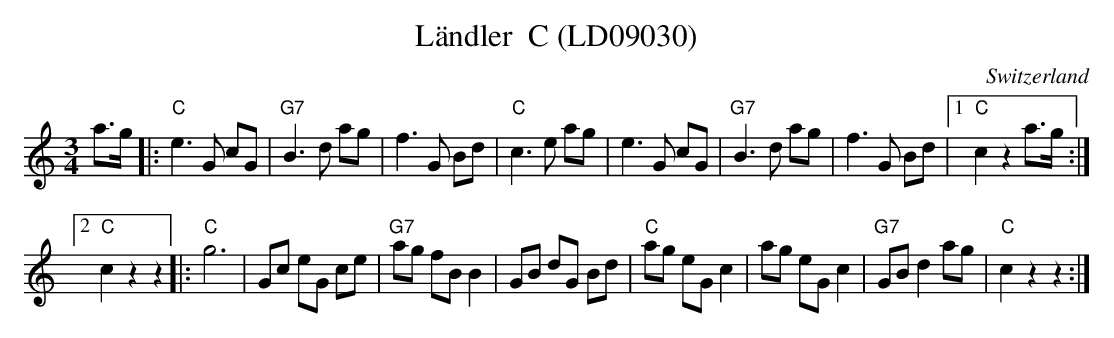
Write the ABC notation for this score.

X:1
T: L\"andler  C (LD09030)
M:3/4
L:1/8
O:Switzerland
K:C major
a>g |: "C"e3G cG | "G7"B3d ag | f3G Bd | "C"c3e ag | e3G cG | "G7"B3d ag | f3G Bd |1 "C"c2z2a>g :|2
"C"c2z2z2 |: "C"g6 | Gc eG ce | "G7"ag fBB2 | GB dG Bd | "C"ag eGc2 | ag eGc2 | "G7"GBd2ag | "C"c2z2z2 :|
